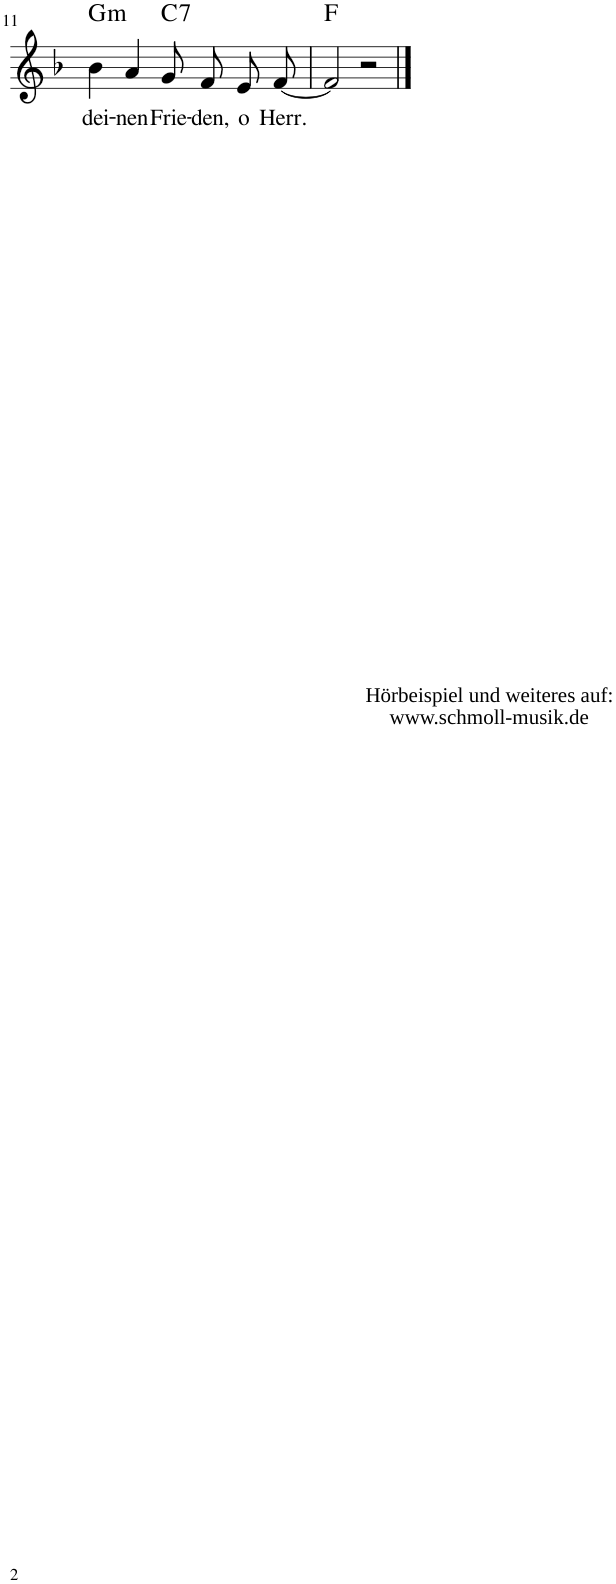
**kern	**text	**harte
*part1	*part1	*part1
*staff1	*staff1	*
*I"unbenannt1	*	*
!!LO:PB:g=z
*clefG2	*	*
*k[b-]	*	*
*M4/4	*	*
=11	=11	=11
!	!LO:LY:b	!LO:H:kt=m
4b-\	dei-	G:min
!	!LO:LY:b	!
4a/	nen	.
!LO:TX:b:t=Hörbeispiel und weiteres auf&colon;	!	!
!LO:TX:b:t=www.schmoll-musik.de	!	!
!	!LO:LY:b	!LO:H:kt=7
8g/L	Frie-	C:7
!	!LO:LY:b	!
8f/J	den,	.
!	!LO:LY:b	!
8e/L	o	.
!	!LO:LY:b	!
[8f/J	Herr.	.
=12	=12	=12
2f/]	.	F:maj
2r	.	.
==	==	==
*-	*-	*-
